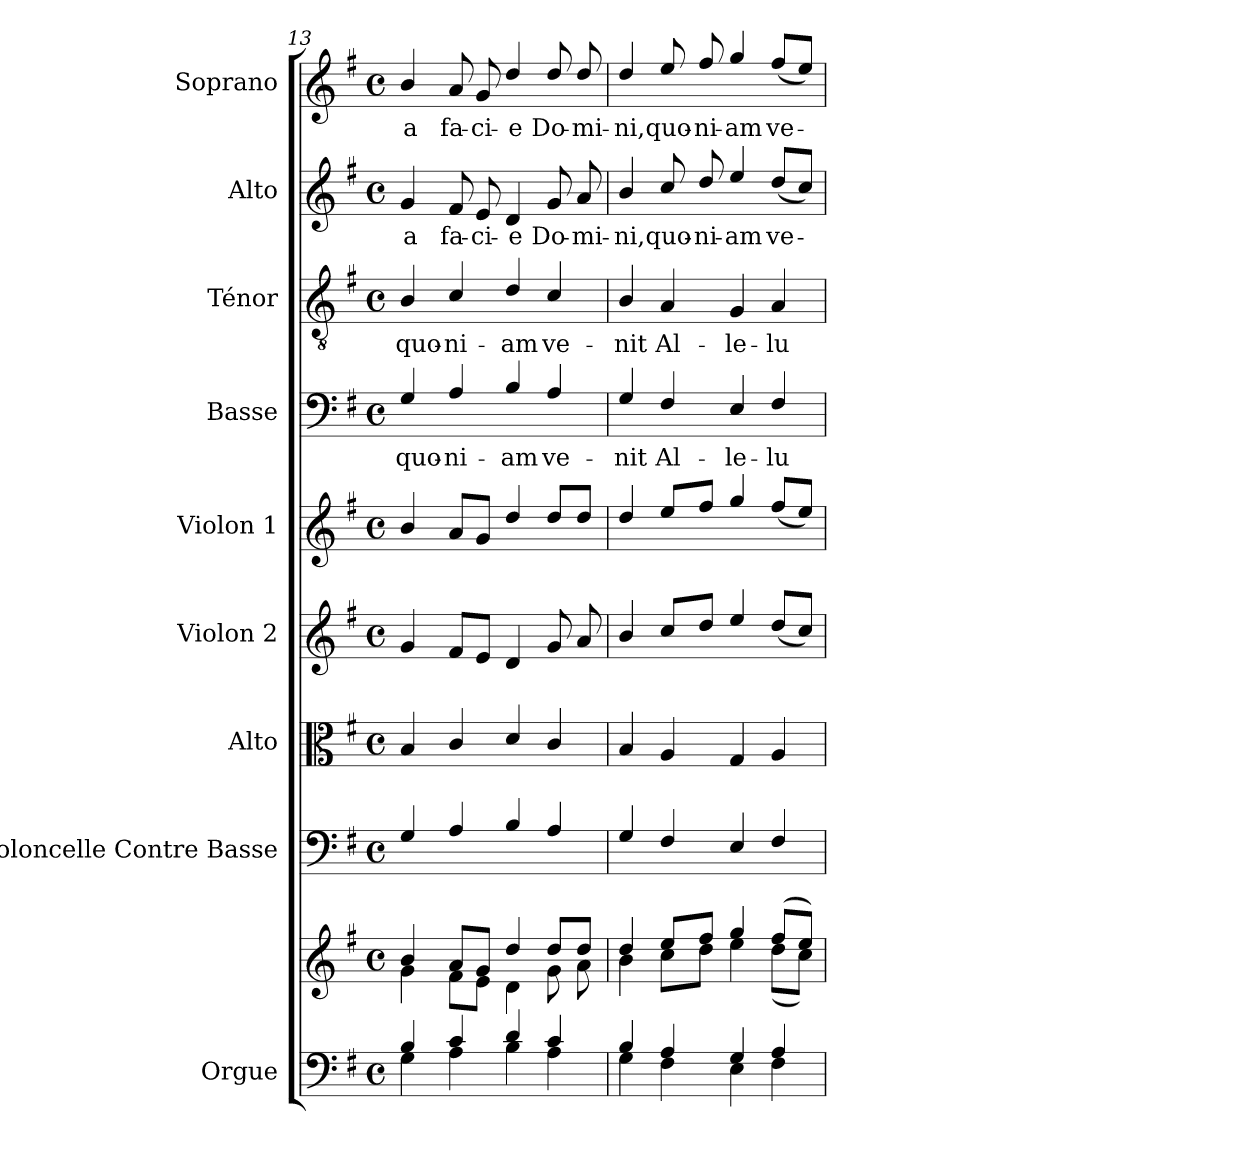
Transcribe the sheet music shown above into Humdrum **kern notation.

**kern	**kern	**kern	**kern	**kern	**kern	**kern	**text	**kern	**text	**kern	**text	**kern	**text
*part9	*part9	*part8	*part7	*part6	*part5	*part4	*part4	*part3	*part3	*part2	*part2	*part1	*part1
*staff10	*staff9	*staff8	*staff7	*staff6	*staff5	*staff4	*staff4	*staff3	*staff3	*staff2	*staff2	*staff1	*staff1
*I"Orgue	*	*I"Violoncelle Contre Basse	*I"Alto	*I"Violon 2	*I"Violon 1	*I"Basse	*	*I"Ténor	*	*I"Alto	*	*I"Soprano	*
*I'Org.	*	*I'Vlc CB	*I'Alt.	*I'Vln. 2	*I'Vln.1	*I'B.	*	*I'T.	*	*I'A.	*	*I'S.	*
*clefF4	*clefG2	*clefF4	*clefC3	*clefG2	*clefG2	*clefF4	*	*clefGv2	*	*clefG2	*	*clefG2	*
*k[f#]	*k[f#]	*k[f#]	*k[f#]	*k[f#]	*k[f#]	*k[f#]	*	*k[f#]	*	*k[f#]	*	*k[f#]	*
*G:	*G:	*G:	*G:	*G:	*G:	*G:	*	*G:	*	*G:	*	*G:	*
*M4/4	*M4/4	*M4/4	*M4/4	*M4/4	*M4/4	*M4/4	*	*M4/4	*	*M4/4	*	*M4/4	*
*met(c)	*met(c)	*met(c)	*met(c)	*met(c)	*met(c)	*met(c)	*	*met(c)	*	*met(c)	*	*met(c)	*
=13	=13	=13	=13	=13	=13	=13	=13	=13	=13	=13	=13	=13	=13
*^	*^	*	*	*	*	*	*	*	*	*	*	*	*
!	!	!	!	!	!	!	!	!	!LO:LY:b	!	!LO:LY:b	!	!LO:LY:b	!	!LO:LY:b
4B/	4G\	4b/	4g\	4G/	4B/	4g/	4b/	4G/	quo-	4B/	quo-	4g/	a	4b/	a
!	!	!	!	!	!	!	!	!	!LO:LY:b	!	!LO:LY:b	!	!LO:LY:b	!	!LO:LY:b
4c/	4A\	8a/L	8f#\L	4A/	4c/	8f#/L	8a/L	4A/	-ni-	4c/	-ni-	8f#/	fa-	8a/	fa-
!	!	!	!	!	!	!	!	!	!	!	!	!	!LO:LY:b	!	!LO:LY:b
.	.	8g/J	8e\J	.	.	8e/J	8g/J	.	.	.	.	8e/	-ci-	8g/	-ci-
!	!	!	!	!	!	!	!	!	!LO:LY:b	!	!LO:LY:b	!	!LO:LY:b	!	!LO:LY:b
4d/	4B\	4dd/	4d\	4B/	4d/	4d/	4dd/	4B/	-am	4d/	-am	4d/	-e	4dd/	-e
!	!	!	!	!	!	!	!	!	!LO:LY:b	!	!LO:LY:b	!	!LO:LY:b	!	!LO:LY:b
4c/	4A\	8dd/L	8g\	4A/	4c/	8g/	8dd/L	4A/	ve-	4c/	ve-	8g/	Do-	8dd/	Do-
!	!	!	!	!	!	!	!	!	!	!	!	!	!LO:LY:b	!	!LO:LY:b
.	.	8dd/J	8a\	.	.	8a/	8dd/J	.	.	.	.	8a/	-mi-	8dd/	-mi-
=14	=14	=14	=14	=14	=14	=14	=14	=14	=14	=14	=14	=14	=14	=14	=14
!	!	!	!	!	!	!	!	!	!LO:LY:b	!	!LO:LY:b	!	!LO:LY:b	!	!LO:LY:b
4B/	4G\	4dd/	4b\	4G/	4B/	4b/	4dd/	4G/	-nit	4B/	-nit	4b/	-ni,	4dd/	-ni,
!	!	!	!	!	!	!	!	!	!LO:LY:b	!	!LO:LY:b	!	!LO:LY:b	!	!LO:LY:b
4A/	4F#\	8ee/L	8cc\L	4F#/	4A/	8cc/L	8ee/L	4F#/	Al-	4A/	Al-	8cc/	quo-	8ee/	quo-
!	!	!	!	!	!	!	!	!	!	!	!	!	!LO:LY:b	!	!LO:LY:b
.	.	8ff#/J	8dd\J	.	.	8dd/J	8ff#/J	.	.	.	.	8dd/	-ni-	8ff#/	-ni-
!	!	!	!	!	!	!	!	!	!LO:LY:b	!	!LO:LY:b	!	!LO:LY:b	!	!LO:LY:b
4G/	4E\	4gg/	4ee\	4E/	4G/	4ee/	4gg/	4E/	-le-	4G/	-le-	4ee/	-am	4gg/	-am
!	!	!	!	!	!	!	!	!	!LO:LY:b	!	!LO:LY:b	!	!LO:LY:b	!	!LO:LY:b
4A/	4F#\	(8ff#/L	(8dd\L	4F#/	4A/	(8dd/L	(8ff#/L	4F#/	-lu-	4A/	-lu-	(8dd/L	ve-	(8ff#/L	ve-
.	.	8ee/J)	8cc\J)	.	.	8cc/J)	8ee/J)	.	.	.	.	8cc/J)	.	8ee/J)	.
*v	*v	*	*	*	*	*	*	*	*	*	*	*	*	*	*
*	*v	*v	*	*	*	*	*	*	*	*	*	*	*	*
=	=	=	=	=	=	=	=	=	=	=	=	=	=
*-	*-	*-	*-	*-	*-	*-	*-	*-	*-	*-	*-	*-	*-
